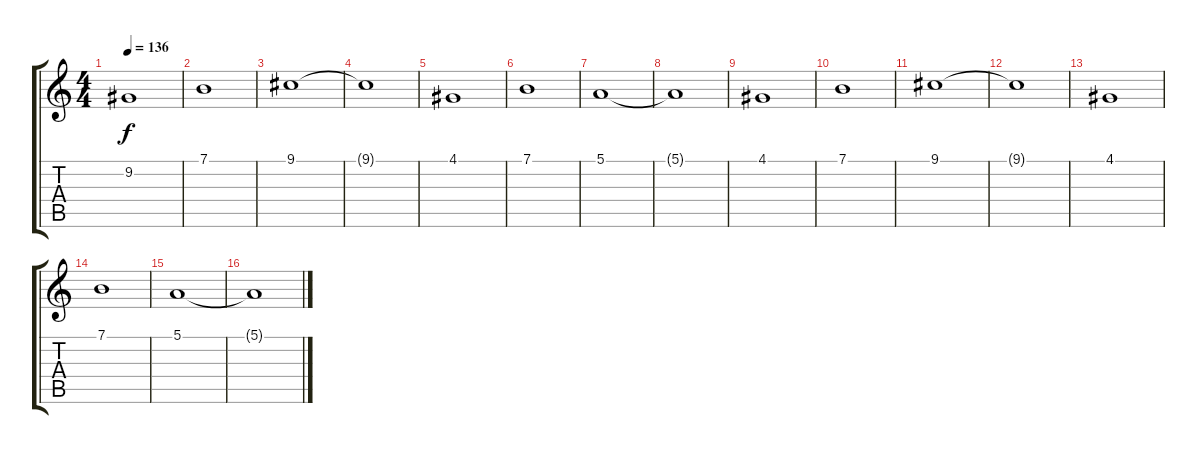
\track "" {instrument choiraahs}
\staff {score tabs}
\tuning (E4 B3 G3 D3 A2 E2) {hide}
\ts (4 4)
\tempo 136
\clef g2
\ks c
9.2.1{dy f} |
7.1.1 |
9.1.1 |
9.1{t}.1 |
4.1.1 |
7.1.1 |
5.1.1 |
5.1{t}.1 |
4.1.1 |
7.1.1 |
9.1.1 |
9.1{t}.1 |
4.1.1 |
7.1.1 |
5.1.1 |
5.1{t}.1
